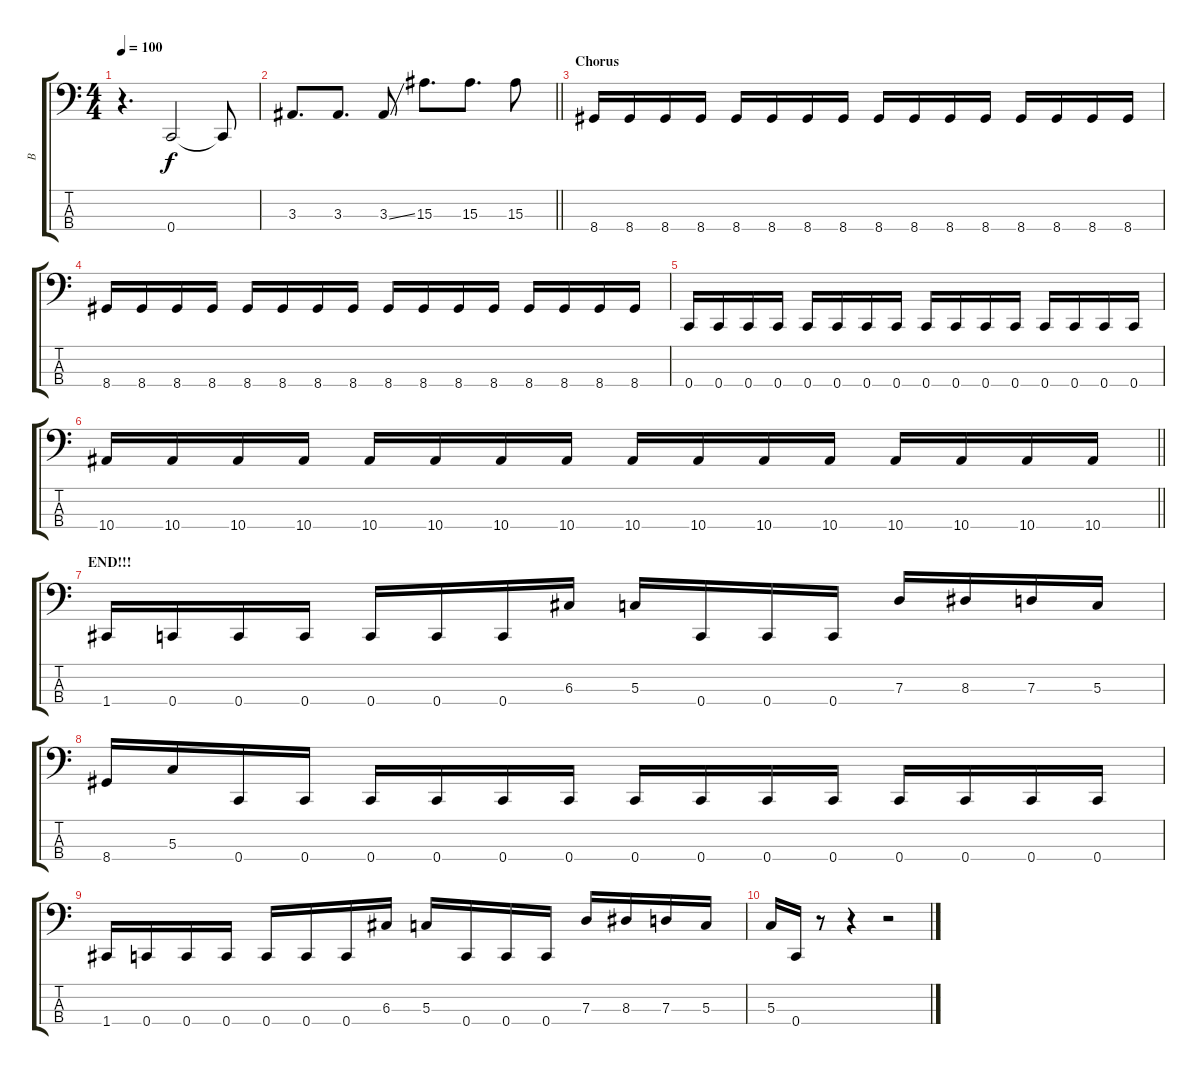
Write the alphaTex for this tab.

\track ("B" "B") {instrument electricbassfinger}
\staff {score tabs}
\tuning (F2 C2 G1 C1) {hide}
\ts (4 4)
\tempo 100
\clef f4
\ks c
r.4{d dy f} 0.4.2 0.4{t}.8 |
\barLineRight lightlight
3.3.8{d} 3.3.8{d} 3.3{ss}.8 15.3.8{d} 15.3.8{d} 15.3.8 |
\section ("" "Chorus")
8.4.16 8.4.16 8.4.16 8.4.16 8.4.16 8.4.16 8.4.16 8.4.16 8.4.16 8.4.16 8.4.16 8.4.16 8.4.16 8.4.16 8.4.16 8.4.16 |
8.4.16 8.4.16 8.4.16 8.4.16 8.4.16 8.4.16 8.4.16 8.4.16 8.4.16 8.4.16 8.4.16 8.4.16 8.4.16 8.4.16 8.4.16 8.4.16 |
0.4.16 0.4.16 0.4.16 0.4.16 0.4.16 0.4.16 0.4.16 0.4.16 0.4.16 0.4.16 0.4.16 0.4.16 0.4.16 0.4.16 0.4.16 0.4.16 |
\barLineRight lightlight
10.4.16 10.4.16 10.4.16 10.4.16 10.4.16 10.4.16 10.4.16 10.4.16 10.4.16 10.4.16 10.4.16 10.4.16 10.4.16 10.4.16 10.4.16 10.4.16 |
\section ("" "END!!!")
1.4.16 0.4.16 0.4.16 0.4.16 0.4.16 0.4.16 0.4.16 6.3.16 5.3.16 0.4.16 0.4.16 0.4.16 7.3.16 8.3.16 7.3.16 5.3.16 |
8.4.16 5.3.16 0.4.16 0.4.16 0.4.16 0.4.16 0.4.16 0.4.16 0.4.16 0.4.16 0.4.16 0.4.16 0.4.16 0.4.16 0.4.16 0.4.16 |
1.4.16 0.4.16 0.4.16 0.4.16 0.4.16 0.4.16 0.4.16 6.3.16 5.3.16 0.4.16 0.4.16 0.4.16 7.3.16 8.3.16 7.3.16 5.3.16 |
5.3.16 0.4.16 r.8 r.4 r.2
